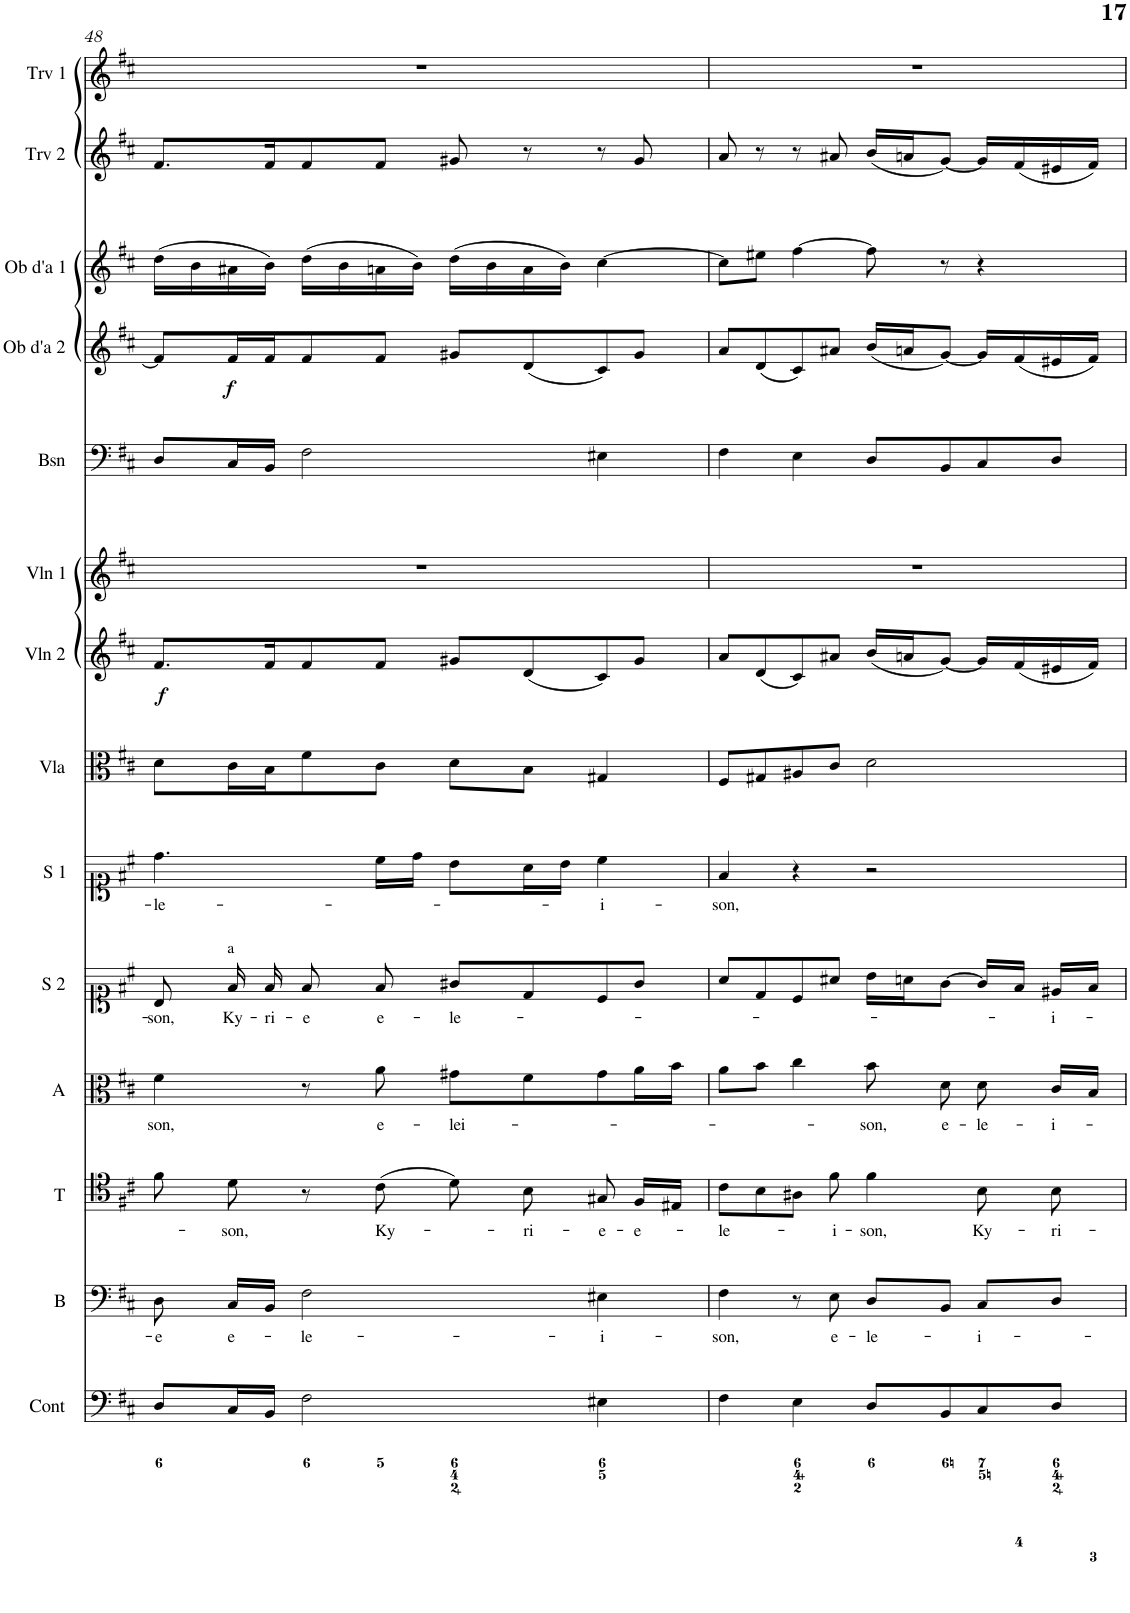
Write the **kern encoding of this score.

**kern	**kern	**text	**kern	**text	**kern	**text	**kern	**text	**kern	**text	**kern	**kern	**dynam	**kern	**kern	**kern	**dynam	**kern	**kern	**kern
*part14	*part13	*part13	*part12	*part12	*part11	*part11	*part10	*part10	*part9	*part9	*part8	*part7	*part7	*part6	*part5	*part4	*part4	*part3	*part2	*part1
*staff14	*staff13	*staff13	*staff12	*staff12	*staff11	*staff11	*staff10	*staff10	*staff9	*staff9	*staff8	*staff7	*staff7	*staff6	*staff5	*staff4	*staff4	*staff3	*staff2	*staff1
*I"Continuo	*I"Bass	*	*I"Tenor	*	*I"Alto	*	*I"Soprano 2	*	*I"Soprano 1	*	*I"Viola	*I"Violin 2	*	*I"Violin 1	*I"Bassoon	*I"Oboe d’amore 2	*	*I"Oboe d’amore 1	*I"Traverso 2	*I"Traverso 1
*I'Cont	*I'B	*	*I'T	*	*I'A	*	*I'S 2	*	*I'S 1	*	*I'Vla	*I'Vln 2	*	*I'Vln 1	*I'Bsn	*I'Ob d'a 2	*	*I'Ob d'a 1	*I'Trv 2	*I'Trv 1
!!LO:PB:g=z
*clefF4	*clefF4	*	*clefC4	*	*clefC3	*	*clefC1	*	*clefC1	*	*clefC3	*clefG2	*	*clefG2	*clefF4	*clefG2	*	*clefG2	*clefG2	*clefG2
*k[f#c#]	*k[f#c#]	*	*k[f#c#]	*	*k[f#c#]	*	*k[f#c#]	*	*k[f#c#]	*	*k[f#c#]	*k[f#c#]	*	*k[f#c#]	*k[f#c#]	*k[f#c#]	*	*k[f#c#]	*k[f#c#]	*k[f#c#]
*M4/4	*M4/4	*	*M4/4	*	*M4/4	*	*M4/4	*	*M4/4	*	*M4/4	*M4/4	*	*M4/4	*M4/4	*M4/4	*	*M4/4	*M4/4	*M4/4
*met(c)	*met(c)	*	*met(c)	*	*met(c)	*	*met(c)	*	*met(c)	*	*met(c)	*met(c)	*	*met(c)	*met(c)	*met(c)	*	*met(c)	*met(c)	*met(c)
=48	=48	=48	=48	=48	=48	=48	=48	=48	=48	=48	=48	=48	=48	=48	=48	=48	=48	=48	=48	=48
!	!	!LO:LY:b	!	!	!	!LO:LY:b	!	!LO:LY:b	!	!LO:LY:b	!	!	!LO:DY:b	!	!	!	!	!	!	!
8D/L	8D\	-e	8f#\	.	4f#\	son,	8B/	-son,	4.dd\	-le-	8d\L	8.f#/L	f	1r	8D/L	8f#/L]	.	(16dd\LL	8.f#/L	1r
.	.	.	.	.	.	.	.	.	.	.	.	.	.	.	.	.	.	16b\	.	.
!	!	!	!	!	!	!	!LO:TX:a:t=a	!	!	!	!	!	!	!	!	!	!	!	!	!
!	!	!LO:LY:b	!	!LO:LY:b	!	!	!	!LO:LY:b	!	!	!	!	!	!	!	!	!LO:DY:b	!	!	!
16C#/L	16C#/LL	e-	8d\	-son,	.	.	16f#/	Ky-	.	.	16c#\L	.	.	.	16C#/L	16f#/L	f	16a#X\	.	.
!	!	!	!	!	!	!	!	!LO:LY:b	!	!	!	!	!	!	!	!	!	!	!	!
16BB/JJ	16BB/JJ	.	.	.	.	.	16f#/	-ri-	.	.	16B\J	16f#/K	.	.	16BB/JJ	16f#/J	.	16b\JJ)	16f#/K	.
!	!	!LO:LY:b	!	!	!	!	!	!LO:LY:b	!	!	!	!	!	!	!	!	!	!	!	!
2F#\	2F#\	-le-	8r	.	8r	.	8f#/	-e	.	.	8f#\	8f#/	.	.	2F#\	8f#/	.	(16dd\LL	8f#/	.
.	.	.	.	.	.	.	.	.	.	.	.	.	.	.	.	.	.	16b\	.	.
!	!	!	!	!LO:LY:b	!	!LO:LY:b	!	!LO:LY:b	!	!	!	!	!	!	!	!	!	!	!	!
.	.	.	(8c#\	Ky-	8a\	e-	8f#/	e-	16cc#\LL	.	8c#\J	8f#/J	.	.	.	8f#/J	.	16an\	8f#/J	.
.	.	.	.	.	.	.	.	.	16dd\JJ	.	.	.	.	.	.	.	.	16b\JJ)	.	.
!	!	!	!	!	!	!LO:LY:b	!	!LO:LY:b	!	!	!	!	!	!	!	!	!	!	!	!
.	.	.	8d\)	.	8g#X\L	-lei-	8g#X/L	-le-	8b\L	.	8d\L	8g#X/L	.	.	.	8g#X/L	.	(16dd\LL	8g#X/	.
.	.	.	.	.	.	.	.	.	.	.	.	.	.	.	.	.	.	16b\	.	.
!	!	!	!	!LO:LY:b	!	!	!	!	!	!	!	!	!	!	!	!	!	!	!	!
.	.	.	8B\	-ri-	8f#\	.	8d/	.	16a\L	.	8B\J	(8d/	.	.	.	(8d/	.	16a\	8r	.
.	.	.	.	.	.	.	.	.	16b\JJ	.	.	.	.	.	.	.	.	16b\JJ)	.	.
!	!	!LO:LY:b	!	!LO:LY:b	!	!	!	!	!	!LO:LY:b	!	!	!	!	!	!	!	!	!	!
4E#X\	4E#X\	-i-	8G#X/	-e-	8g#\	.	8c#/	.	4cc#\	-i-	4G#X/	8c#/)	.	.	4E#X\	8c#/)	.	[4cc#\	8r	.
!	!	!	!	!LO:LY:b	!	!	!	!	!	!	!	!	!	!	!	!	!	!	!	!
.	.	.	16F#/LL	-e-	16a\L	.	8g#/J	.	.	.	.	8g#/J	.	.	.	8g#/J	.	.	8g#/	.
.	.	.	16E#X/JJ	.	16b\JJ	.	.	.	.	.	.	.	.	.	.	.	.	.	.	.
=49	=49	=49	=49	=49	=49	=49	=49	=49	=49	=49	=49	=49	=49	=49	=49	=49	=49	=49	=49	=49
!	!	!LO:LY:b	!	!LO:LY:b	!	!	!	!	!	!LO:LY:b	!	!	!	!	!	!	!	!	!	!
4F#\	4F#\	-son,	8c#\L	-le-	8a\L	.	8a/L	.	4f#/	-son,	8F#/L	8a/L	.	1r	4F#\	8a/L	.	8cc#\L]	8a/	1r
.	.	.	8B\	.	8b\J	.	8d/	.	.	.	8G#X/	(8d/	.	.	.	(8d/	.	8ee#X\J	8r	.
4E\	8r	.	8A#X\J	.	4cc#\	.	8c#/	.	4r	.	8A#X/	8c#/)	.	.	4E\	8c#/)	.	[4ff#\	8r	.
!	!	!LO:LY:b	!	!LO:LY:b	!	!	!	!	!	!	!	!	!	!	!	!	!	!	!	!
.	8E\	e-	8f#\	-i-	.	.	8a#X/J	.	.	.	8c#/J	8a#X/J	.	.	.	8a#X/J	.	.	8a#X/	.
!	!	!LO:LY:b	!	!LO:LY:b	!	!LO:LY:b	!	!	!	!	!	!	!	!	!	!	!	!	!	!
8D/L	8D/L	-le-	4f#\	-son,	8b\	-son,	16b\LL	.	2r	.	2d\	(16b/LL	.	.	8D/L	(16b/LL	.	8ff#\]	(16b/LL	.
.	.	.	.	.	.	.	16an\J	.	.	.	.	16an/J	.	.	.	16an/J	.	.	16an/J	.
!	!	!	!	!	!	!LO:LY:b	!	!	!	!	!	!	!	!	!	!	!	!	!	!
8BB/	8BB/J	.	.	.	8d\	e-	[8g\J	.	.	.	.	[8g/J)	.	.	8BB/	[8g/J)	.	8r	[8g/J)	.
!	!	!LO:LY:b	!	!LO:LY:b	!	!LO:LY:b	!	!	!	!	!	!	!	!	!	!	!	!	!	!
8C#/	8C#/L	-i-	8B\	Ky-	8d\	-le-	16g/LL]	.	.	.	.	16g/LL]	.	.	8C#/	16g/LL]	.	4r	16g/LL]	.
.	.	.	.	.	.	.	16f#/JJ	.	.	.	.	(16f#/	.	.	.	(16f#/	.	.	(16f#/	.
!	!	!	!	!LO:LY:b	!	!LO:LY:b	!	!LO:LY:b	!	!	!	!	!	!	!	!	!	!	!	!
8D/J	8D/J	.	8B\	-ri-	16c#/LL	-i-	16e#X/LL	i-	.	.	.	16e#X/	.	.	8D/J	16e#X/	.	.	16e#X/	.
.	.	.	.	.	16B/JJ	.	16f#/JJ	.	.	.	.	16f#/JJ)	.	.	.	16f#/JJ)	.	.	16f#/JJ)	.
=	=	=	=	=	=	=	=	=	=	=	=	=	=	=	=	=	=	=	=	=
*-	*-	*-	*-	*-	*-	*-	*-	*-	*-	*-	*-	*-	*-	*-	*-	*-	*-	*-	*-	*-
